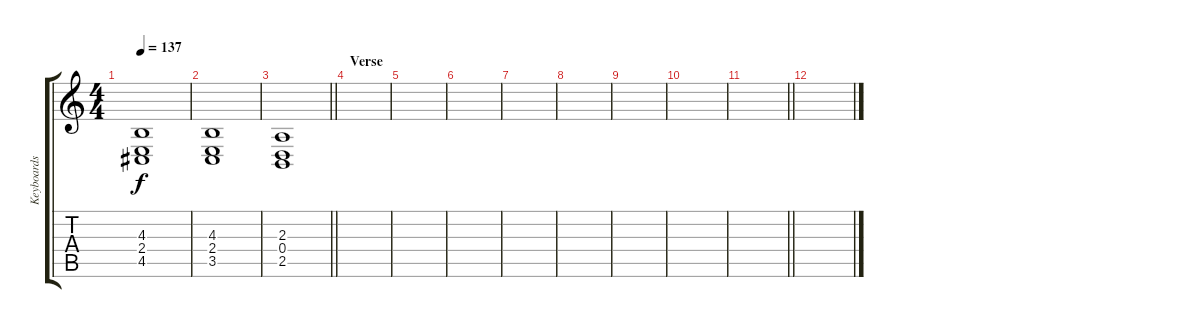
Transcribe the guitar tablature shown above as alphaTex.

\track ("Keyboards" "Keyboards") {instrument pad2warm}
\staff {score tabs}
\tuning (E4 B3 G3 D3 A2 E2) {hide}
\ts (4 4)
\tempo 137
\clef g2
\ks c
(4.3{t} 2.4{t} 4.5{t}).1{dy f} |
(4.3 2.4 3.5).1 |
\barLineRight lightlight
(2.3 0.4 2.5).1 |
\section ("" "Verse")
|
|
|
|
|
|
|
\barLineRight lightlight
|
\section ("" "")
